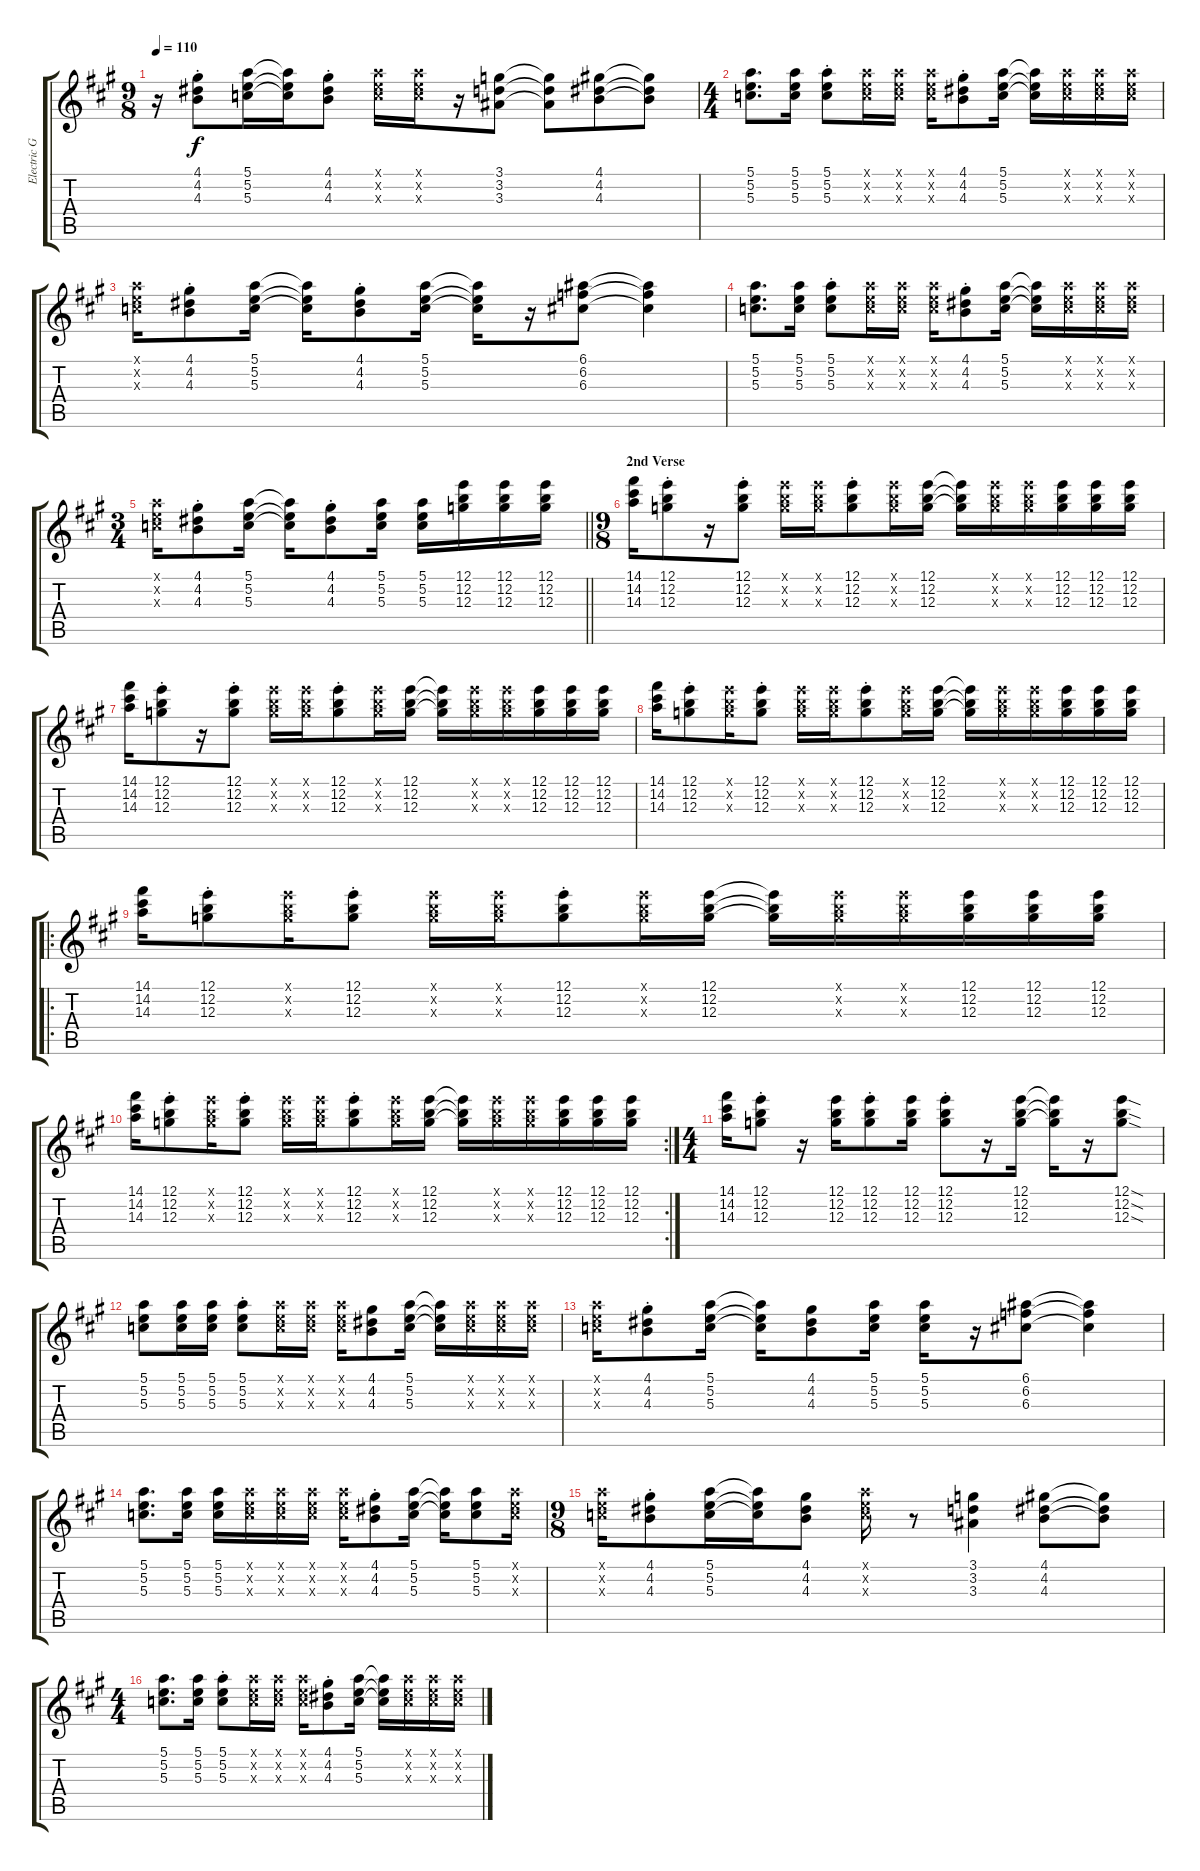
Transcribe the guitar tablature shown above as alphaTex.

\track ("Electric Guitar " "Electric G") {instrument electricguitarclean}
\staff {score tabs}
\tuning (E4 B3 G3 D3 A2 E2) {hide}
\ts (9 8)
\tempo 110
\clef g2
\ks a
r.16{dy f} (4.1{st} 4.2{st} 4.3{st}).8 (5.1 5.2 5.3).16 (5.1{t} 5.2{t} 5.3{t}).16 (4.1{st} 4.2{st} 4.3{st}).8 (5.1{x} 5.2{x} 5.3{x}).16 (5.1{x} 5.2{x} 5.3{x}).16 r.16 (3.1 3.2 3.3).8 (3.1{t} 3.2{t} 3.3{t}).8 (4.1 4.2 4.3).8 (4.1{t} 4.2{t} 4.3{t}).8 |
\ts (4 4)
(5.1 5.2 5.3).8{d} (5.1 5.2 5.3).16 (5.1{st} 5.2{st} 5.3{st}).8 (5.1{x} 5.2{x} 5.3{x}).16 (5.1{x} 5.2{x} 5.3{x}).16 (5.1{x} 5.2{x} 5.3{x}).16 (4.1{st} 4.2{st} 4.3{st}).8 (5.1 5.2 5.3).16 (5.1{t} 5.2{t} 5.3{t}).16 (5.1{x} 5.2{x} 5.3{x}).16 (5.1{x} 5.2{x} 5.3{x}).16 (5.1{x} 5.2{x} 5.3{x}).16 |
(5.1{x} 5.2{x} 5.3{x}).16 (4.1{st} 4.2{st} 4.3{st}).8 (5.1 5.2 5.3).16 (5.1{t} 5.2{t} 5.3{t}).16 (4.1{st} 4.2{st} 4.3{st}).8 (5.1 5.2 5.3).16 (5.1{t} 5.2{t} 5.3{t}).16 r.16 (6.1 6.2 6.3).8 (6.1{t} 6.2{t} 6.3{t}).4 |
(5.1 5.2 5.3).8{d} (5.1 5.2 5.3).16 (5.1{st} 5.2{st} 5.3{st}).8 (5.1{x} 5.2{x} 5.3{x}).16 (5.1{x} 5.2{x} 5.3{x}).16 (5.1{x} 5.2{x} 5.3{x}).16 (4.1{st} 4.2{st} 4.3{st}).8 (5.1 5.2 5.3).16 (5.1{t} 5.2{t} 5.3{t}).16 (5.1{x} 5.2{x} 5.3{x}).16 (5.1{x} 5.2{x} 5.3{x}).16 (5.1{x} 5.2{x} 5.3{x}).16 |
\ts (3 4)
\barLineRight lightlight
(5.1{x} 5.2{x} 5.3{x}).16 (4.1{st} 4.2{st} 4.3{st}).8 (5.1 5.2 5.3).16 (5.1{t} 5.2{t} 5.3{t}).16 (4.1{st} 4.2{st} 4.3{st}).8 (5.1 5.2 5.3).16 (5.1 5.2 5.3).16 (12.1 12.2 12.3).16 (12.1 12.2 12.3).16 (12.1 12.2 12.3).16 |
\ts (9 8)
\section ("" "2nd Verse")
(14.1 14.2 14.3).16 (12.1{st} 12.2{st} 12.3{st}).8 r.16 (12.1{st} 12.2{st} 12.3{st}).8 (12.1{x} 12.2{x} 12.3{x}).16 (12.1{x} 12.2{x} 12.3{x}).16 (12.1{st} 12.2{st} 12.3{st}).8 (12.1{x} 12.2{x} 12.3{x}).16 (12.1 12.2 12.3).16 (12.1{t} 12.2{t} 12.3{t}).16 (12.1{x} 12.2{x} 12.3{x}).16 (12.1{x} 12.2{x} 12.3{x}).16 (12.1 12.2 12.3).16 (12.1 12.2 12.3).16 (12.1 12.2 12.3).16 |
(14.1 14.2 14.3).16 (12.1{st} 12.2{st} 12.3{st}).8 r.16 (12.1{st} 12.2{st} 12.3{st}).8 (12.1{x} 12.2{x} 12.3{x}).16 (12.1{x} 12.2{x} 12.3{x}).16 (12.1{st} 12.2{st} 12.3{st}).8 (12.1{x} 12.2{x} 12.3{x}).16 (12.1 12.2 12.3).16 (12.1{t} 12.2{t} 12.3{t}).16 (12.1{x} 12.2{x} 12.3{x}).16 (12.1{x} 12.2{x} 12.3{x}).16 (12.1 12.2 12.3).16 (12.1 12.2 12.3).16 (12.1 12.2 12.3).16 |
(14.1 14.2 14.3).16 (12.1{st} 12.2{st} 12.3{st}).8 (12.1{x} 12.2{x} 12.3{x}).16 (12.1{st} 12.2{st} 12.3{st}).8 (12.1{x} 12.2{x} 12.3{x}).16 (12.1{x} 12.2{x} 12.3{x}).16 (12.1{st} 12.2{st} 12.3{st}).8 (12.1{x} 12.2{x} 12.3{x}).16 (12.1 12.2 12.3).16 (12.1{t} 12.2{t} 12.3{t}).16 (12.1{x} 12.2{x} 12.3{x}).16 (12.1{x} 12.2{x} 12.3{x}).16 (12.1 12.2 12.3).16 (12.1 12.2 12.3).16 (12.1 12.2 12.3).16 |
\ro
(14.1 14.2 14.3).16 (12.1{st} 12.2{st} 12.3{st}).8 (12.1{x} 12.2{x} 12.3{x}).16 (12.1{st} 12.2{st} 12.3{st}).8 (12.1{x} 12.2{x} 12.3{x}).16 (12.1{x} 12.2{x} 12.3{x}).16 (12.1{st} 12.2{st} 12.3{st}).8 (12.1{x} 12.2{x} 12.3{x}).16 (12.1 12.2 12.3).16 (12.1{t} 12.2{t} 12.3{t}).16 (12.1{x} 12.2{x} 12.3{x}).16 (12.1{x} 12.2{x} 12.3{x}).16 (12.1 12.2 12.3).16 (12.1 12.2 12.3).16 (12.1 12.2 12.3).16 |
\rc 2
(14.1 14.2 14.3).16 (12.1{st} 12.2{st} 12.3{st}).8 (12.1{x} 12.2{x} 12.3{x}).16 (12.1{st} 12.2{st} 12.3{st}).8 (12.1{x} 12.2{x} 12.3{x}).16 (12.1{x} 12.2{x} 12.3{x}).16 (12.1{st} 12.2{st} 12.3{st}).8 (12.1{x} 12.2{x} 12.3{x}).16 (12.1 12.2 12.3).16 (12.1{t} 12.2{t} 12.3{t}).16 (12.1{x} 12.2{x} 12.3{x}).16 (12.1{x} 12.2{x} 12.3{x}).16 (12.1 12.2 12.3).16 (12.1 12.2 12.3).16 (12.1 12.2 12.3).16 |
\ts (4 4)
(14.1 14.2 14.3).16 (12.1{st} 12.2{st} 12.3{st}).8 r.16 (12.1 12.2 12.3).16 (12.1{st} 12.2{st} 12.3{st}).8 (12.1 12.2 12.3).16 (12.1{st} 12.2{st} 12.3{st}).8 r.16 (12.1 12.2 12.3).16 (12.1{t} 12.2{t} 12.3{t}).16 r.16 (12.1{sod} 12.2{sod} 12.3{sod}).8 |
(5.1 5.2 5.3).8 (5.1 5.2 5.3).16 (5.1 5.2 5.3).16 (5.1{st} 5.2{st} 5.3{st}).8 (5.1{x} 5.2{x} 5.3{x}).16 (5.1{x} 5.2{x} 5.3{x}).16 (5.1{x} 5.2{x} 5.3{x}).16 (4.1 4.2 4.3).8 (5.1 5.2 5.3).16 (5.1{t} 5.2{t} 5.3{t}).16 (5.1{x} 5.2{x} 5.3{x}).16 (5.1{x} 5.2{x} 5.3{x}).16 (5.1{x} 5.2{x} 5.3{x}).16 |
(5.1{x} 5.2{x} 5.3{x}).16 (4.1{st} 4.2{st} 4.3{st}).8 (5.1 5.2 5.3).16 (5.1{t} 5.2{t} 5.3{t}).16 (4.1 4.2 4.3).8 (5.1 5.2 5.3).16 (5.1 5.2 5.3).16 r.16 (6.1 6.2 6.3).8 (6.1{t} 6.2{t} 6.3{t}).4 |
(5.1 5.2 5.3).8{d} (5.1 5.2 5.3).16 (5.1 5.2 5.3).16 (5.1{x} 5.2{x} 5.3{x}).16 (5.1{x} 5.2{x} 5.3{x}).16 (5.1{x} 5.2{x} 5.3{x}).16 (5.1{x} 5.2{x} 5.3{x}).16 (4.1{st} 4.2{st} 4.3{st}).8 (5.1 5.2 5.3).16 (5.1{t} 5.2{t} 5.3{t}).16 (5.1 5.2 5.3).8 (5.1{x} 5.2{x} 5.3{x}).16 |
\ts (9 8)
(5.1{x} 5.2{x} 5.3{x}).16 (4.1{st} 4.2{st} 4.3{st}).8 (5.1 5.2 5.3).16 (5.1{t} 5.2{t} 5.3{t}).16 (4.1 4.2 4.3).8 (5.1{x} 5.2{x} 5.3{x}).16 r.8 (3.1 3.2 3.3).4 (4.1 4.2 4.3).8 (4.1{t} 4.2{t} 4.3{t}).8 |
\ts (4 4)
(5.1 5.2 5.3).8{d} (5.1 5.2 5.3).16 (5.1{st} 5.2{st} 5.3{st}).8 (5.1{x} 5.2{x} 5.3{x}).16 (5.1{x} 5.2{x} 5.3{x}).16 (5.1{x} 5.2{x} 5.3{x}).16 (4.1{st} 4.2{st} 4.3{st}).8 (5.1 5.2 5.3).16 (5.1{t} 5.2{t} 5.3{t}).16 (5.1{x} 5.2{x} 5.3{x}).16 (5.1{x} 5.2{x} 5.3{x}).16 (5.1{x} 5.2{x} 5.3{x}).16
